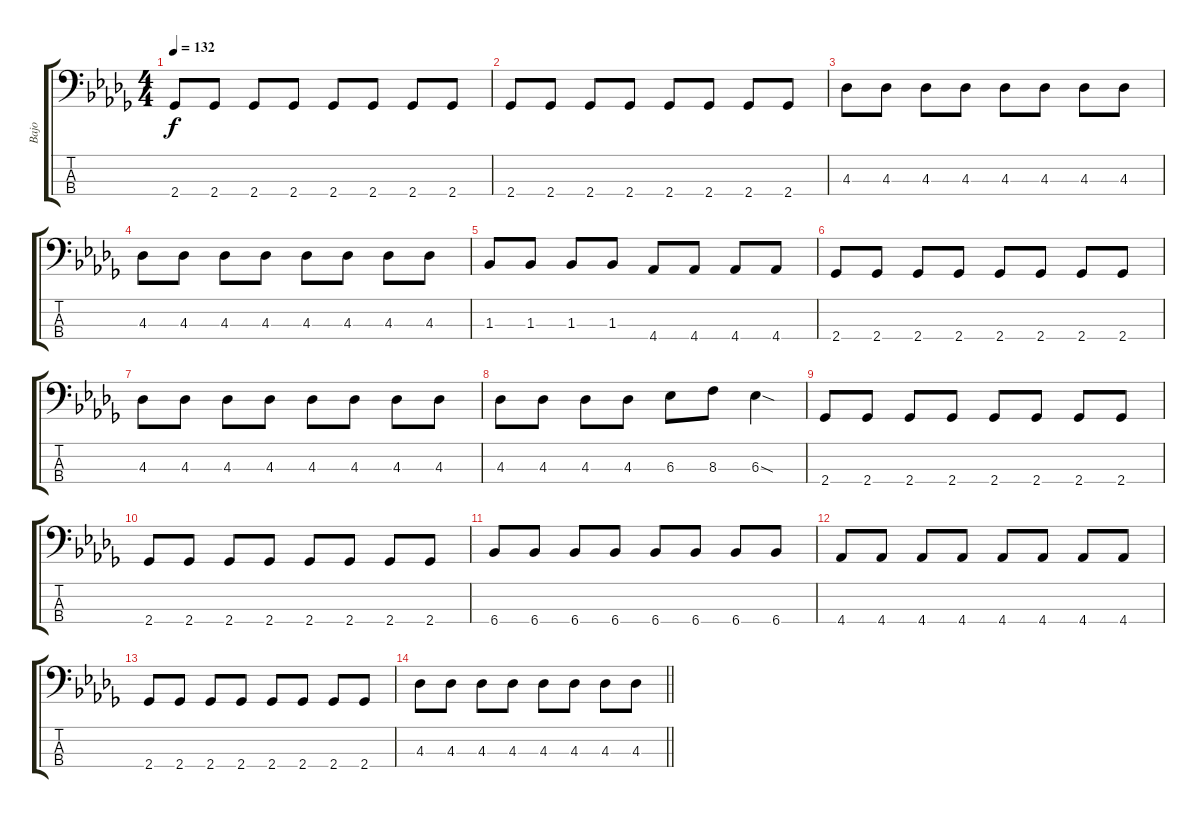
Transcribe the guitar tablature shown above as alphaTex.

\track ("Bajo" "Bajo") {instrument electricbassfinger}
\staff {score tabs}
\tuning (G2 D2 A1 E1) {hide}
\ts (4 4)
\tempo 132
\clef f4
\ks db
2.4.8{dy f} 2.4.8 2.4.8 2.4.8 2.4.8 2.4.8 2.4.8 2.4.8 |
2.4.8 2.4.8 2.4.8 2.4.8 2.4.8 2.4.8 2.4.8 2.4.8 |
4.3.8 4.3.8 4.3.8 4.3.8 4.3.8 4.3.8 4.3.8 4.3.8 |
4.3.8 4.3.8 4.3.8 4.3.8 4.3.8 4.3.8 4.3.8 4.3.8 |
1.3.8 1.3.8 1.3.8 1.3.8 4.4.8 4.4.8 4.4.8 4.4.8 |
2.4.8 2.4.8 2.4.8 2.4.8 2.4.8 2.4.8 2.4.8 2.4.8 |
4.3.8 4.3.8 4.3.8 4.3.8 4.3.8 4.3.8 4.3.8 4.3.8 |
4.3.8 4.3.8 4.3.8 4.3.8 6.3.8 8.3.8 6.3{sod}.4 |
2.4.8 2.4.8 2.4.8 2.4.8 2.4.8 2.4.8 2.4.8 2.4.8 |
2.4.8 2.4.8 2.4.8 2.4.8 2.4.8 2.4.8 2.4.8 2.4.8 |
6.4.8 6.4.8 6.4.8 6.4.8 6.4.8 6.4.8 6.4.8 6.4.8 |
4.4.8 4.4.8 4.4.8 4.4.8 4.4.8 4.4.8 4.4.8 4.4.8 |
2.4.8 2.4.8 2.4.8 2.4.8 2.4.8 2.4.8 2.4.8 2.4.8 |
\barLineRight lightlight
4.3.8 4.3.8 4.3.8 4.3.8 4.3.8 4.3.8 4.3.8 4.3.8
